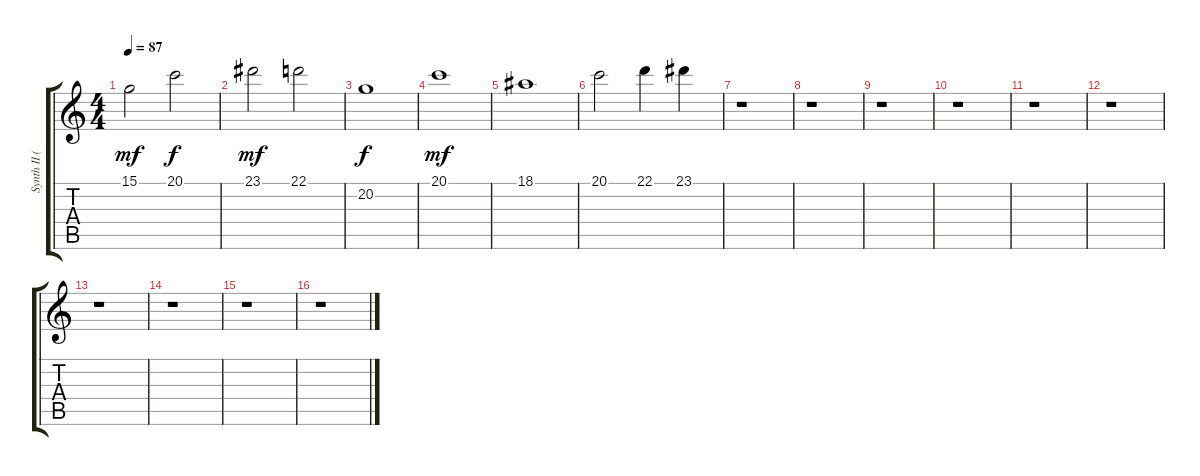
\track ("Synth II (Banks)" "Synth II (") {instrument pad5bowed}
\staff {score tabs}
\tuning (E4 B3 G3 D3 A2 E2) {hide}
\ts (4 4)
\tempo 87
\clef g2
\ks c
15.1.2{dy mf} 20.1.2{dy f} |
23.1.2{dy mf} 22.1.2 |
20.2.1{dy f} |
20.1.1{dy mf} |
18.1.1 |
20.1.2 22.1.4 23.1.4 |
r.1 |
r.1 |
r.1 |
r.1 |
r.1 |
r.1 |
r.1 |
r.1 |
r.1 |
r.1
